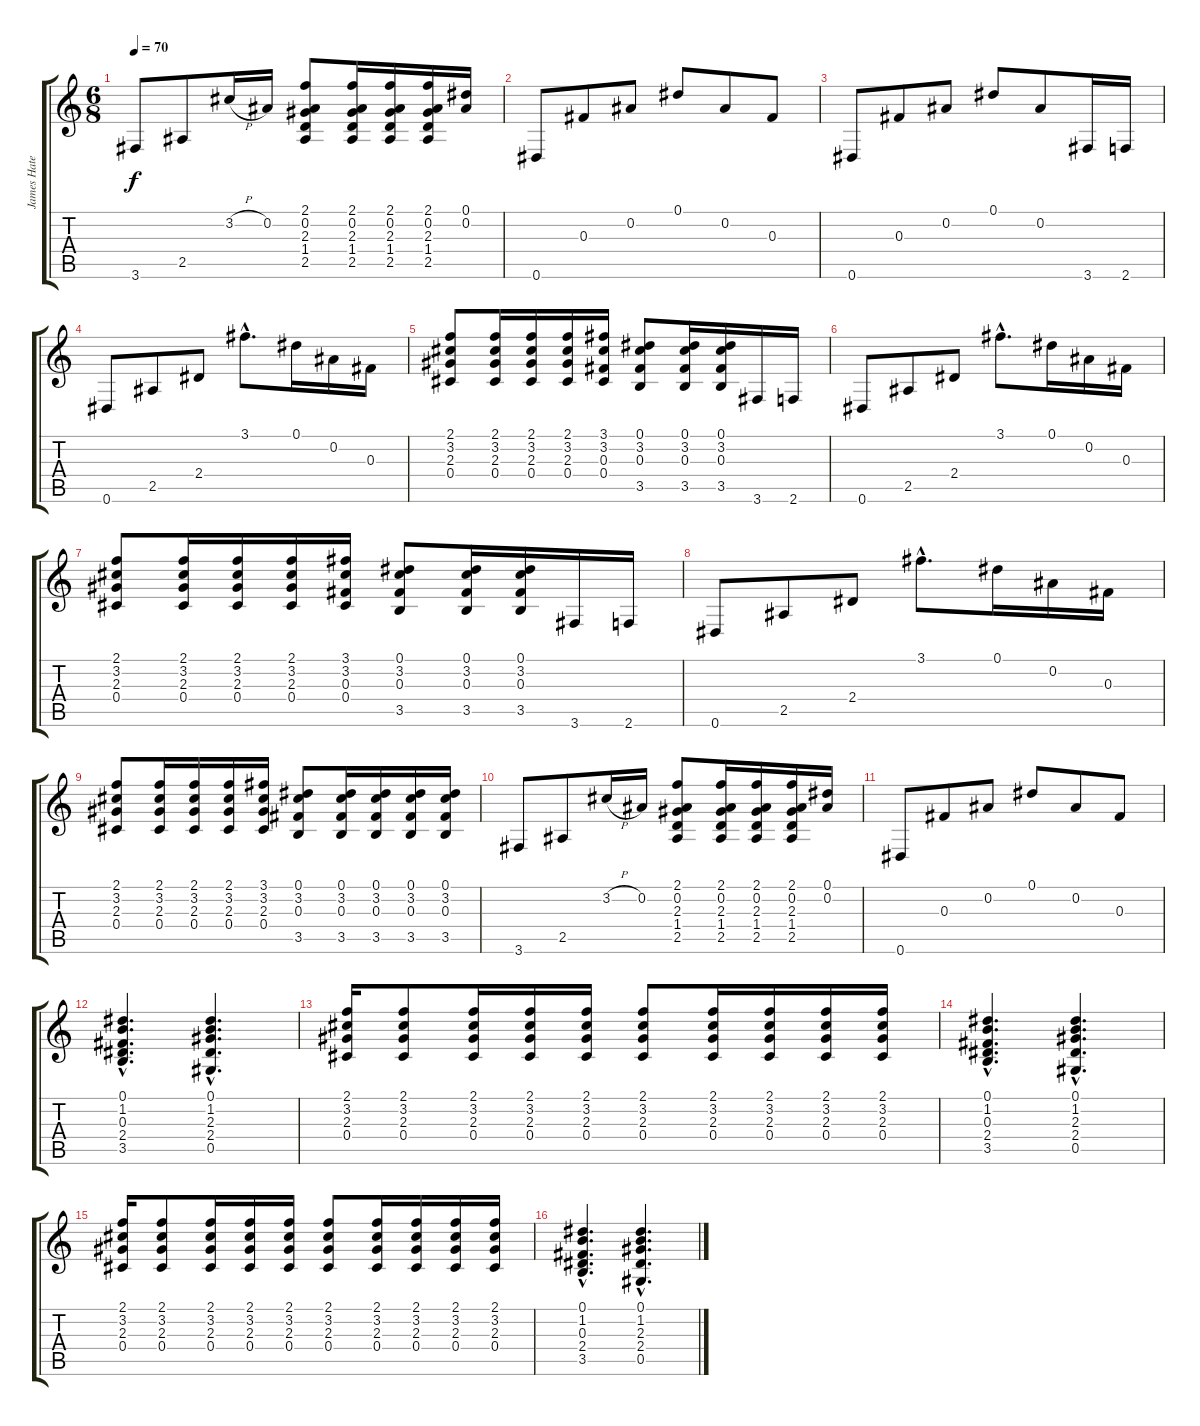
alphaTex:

\track ("James Hatefild" "James Hate") {instrument acousticguitarsteel}
\staff {score tabs}
\tuning (Eb4 Bb3 Gb3 Db3 Ab2 Eb2) {hide}
\ts (6 8)
\tempo 70
\clef g2
\ks c
3.6.8{dy f} 2.5.8 3.2{h}.16 0.2.16 (2.1 0.2 2.3 1.4 2.5).8 (2.1 0.2 2.3 1.4 2.5).16 (2.1 0.2 2.3 1.4 2.5).16 (2.1 0.2 2.3 1.4 2.5).16 (0.1 0.2).16 |
0.6.8 0.3.8 0.2.8 0.1.8 0.2.8 0.3.8 |
0.6.8 0.3.8 0.2.8 0.1.8 0.2.8 3.6.16 2.6.16 |
0.6.8 2.5.8 2.4.8 3.1{hac}.8{d} 0.1.16 0.2.16 0.3.16 |
(2.1 3.2 2.3 0.4).8 (2.1 3.2 2.3 0.4).16 (2.1 3.2 2.3 0.4).16 (2.1 3.2 2.3 0.4).16 (3.1 3.2 0.3 0.4).16 (0.1 3.2 0.3 3.5).8 (0.1 3.2 0.3 3.5).16 (0.1 3.2 0.3 3.5).16 3.6.16 2.6.16 |
0.6.8 2.5.8 2.4.8 3.1{hac}.8{d} 0.1.16 0.2.16 0.3.16 |
(2.1 3.2 2.3 0.4).8 (2.1 3.2 2.3 0.4).16 (2.1 3.2 2.3 0.4).16 (2.1 3.2 2.3 0.4).16 (3.1 3.2 0.3 0.4).16 (0.1 3.2 0.3 3.5).8 (0.1 3.2 0.3 3.5).16 (0.1 3.2 0.3 3.5).16 3.6.16 2.6.16 |
0.6.8 2.5.8 2.4.8 3.1{hac}.8{d} 0.1.16 0.2.16 0.3.16 |
(2.1 3.2 2.3 0.4).8 (2.1 3.2 2.3 0.4).16 (2.1 3.2 2.3 0.4).16 (2.1 3.2 2.3 0.4).16 (3.1 3.2 2.3 0.4).16 (0.1 3.2 0.3 3.5).8 (0.1 3.2 0.3 3.5).16 (0.1 3.2 0.3 3.5).16 (0.1 3.2 0.3 3.5).16 (0.1 3.2 0.3 3.5).16 |
3.6.8 2.5.8 3.2{h}.16 0.2.16 (2.1 0.2 2.3 1.4 2.5).8 (2.1 0.2 2.3 1.4 2.5).16 (2.1 0.2 2.3 1.4 2.5).16 (2.1 0.2 2.3 1.4 2.5).16 (0.1 0.2).16 |
0.6.8 0.3.8 0.2.8 0.1.8 0.2.8 0.3.8 |
(0.1{hac} 1.2{hac} 0.3{hac} 2.4{hac} 3.5{hac}).4{d} (0.1{hac} 1.2{hac} 2.3{hac} 2.4{hac} 0.5{hac}).4{d} |
(2.1 3.2 2.3 0.4).16 (2.1 3.2 2.3 0.4).8 (2.1 3.2 2.3 0.4).16 (2.1 3.2 2.3 0.4).16 (2.1 3.2 2.3 0.4).16 (2.1 3.2 2.3 0.4).8 (2.1 3.2 2.3 0.4).16 (2.1 3.2 2.3 0.4).16 (2.1 3.2 2.3 0.4).16 (2.1 3.2 2.3 0.4).16 |
(0.1{hac} 1.2{hac} 0.3{hac} 2.4{hac} 3.5{hac}).4{d} (0.1{hac} 1.2{hac} 2.3{hac} 2.4{hac} 0.5{hac}).4{d} |
(2.1 3.2 2.3 0.4).16 (2.1 3.2 2.3 0.4).8 (2.1 3.2 2.3 0.4).16 (2.1 3.2 2.3 0.4).16 (2.1 3.2 2.3 0.4).16 (2.1 3.2 2.3 0.4).8 (2.1 3.2 2.3 0.4).16 (2.1 3.2 2.3 0.4).16 (2.1 3.2 2.3 0.4).16 (2.1 3.2 2.3 0.4).16 |
(0.1{hac} 1.2{hac} 0.3{hac} 2.4{hac} 3.5{hac}).4{d} (0.1{hac} 1.2{hac} 2.3{hac} 2.4{hac} 0.5{hac}).4{d}
